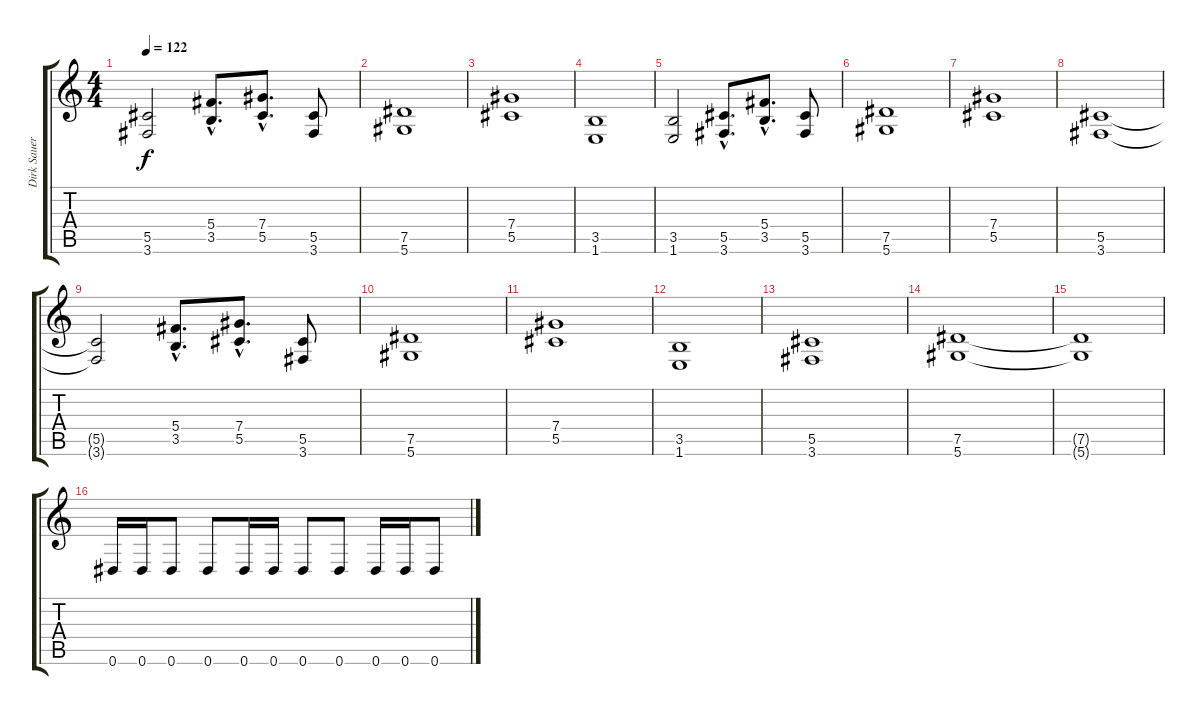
\track ("Dirk Sauer" "Dirk Sauer") {instrument distortionguitar}
\staff {score tabs}
\tuning (Eb4 Bb3 Gb3 Db3 Ab2 Eb2) {hide}
\ts (4 4)
\tempo 122
\clef g2
\ks c
(5.5{t} 3.6{t}).2{dy f} (5.4{hac} 3.5{hac}).8{d} (7.4{hac} 5.5{hac}).8{d} (5.5 3.6).8 |
(7.5 5.6).1 |
(7.4 5.5).1 |
(3.5 1.6).1 |
(3.5 1.6).2 (5.5{hac} 3.6{hac}).8{d} (5.4{hac} 3.5{hac}).8{d} (5.5 3.6).8 |
(7.5 5.6).1 |
(7.4 5.5).1 |
(5.5 3.6).1 |
(5.5{t} 3.6{t}).2 (5.4{hac} 3.5{hac}).8{d} (7.4{hac} 5.5{hac}).8{d} (5.5 3.6).8 |
(7.5 5.6).1 |
(7.4 5.5).1 |
(3.5 1.6).1 |
(5.5 3.6).1 |
(7.5 5.6).1 |
(7.5{t} 5.6{t}).1 |
0.6.16 0.6.16 0.6.8 0.6.8 0.6.16 0.6.16 0.6.8 0.6.8 0.6.16 0.6.16 0.6.8
